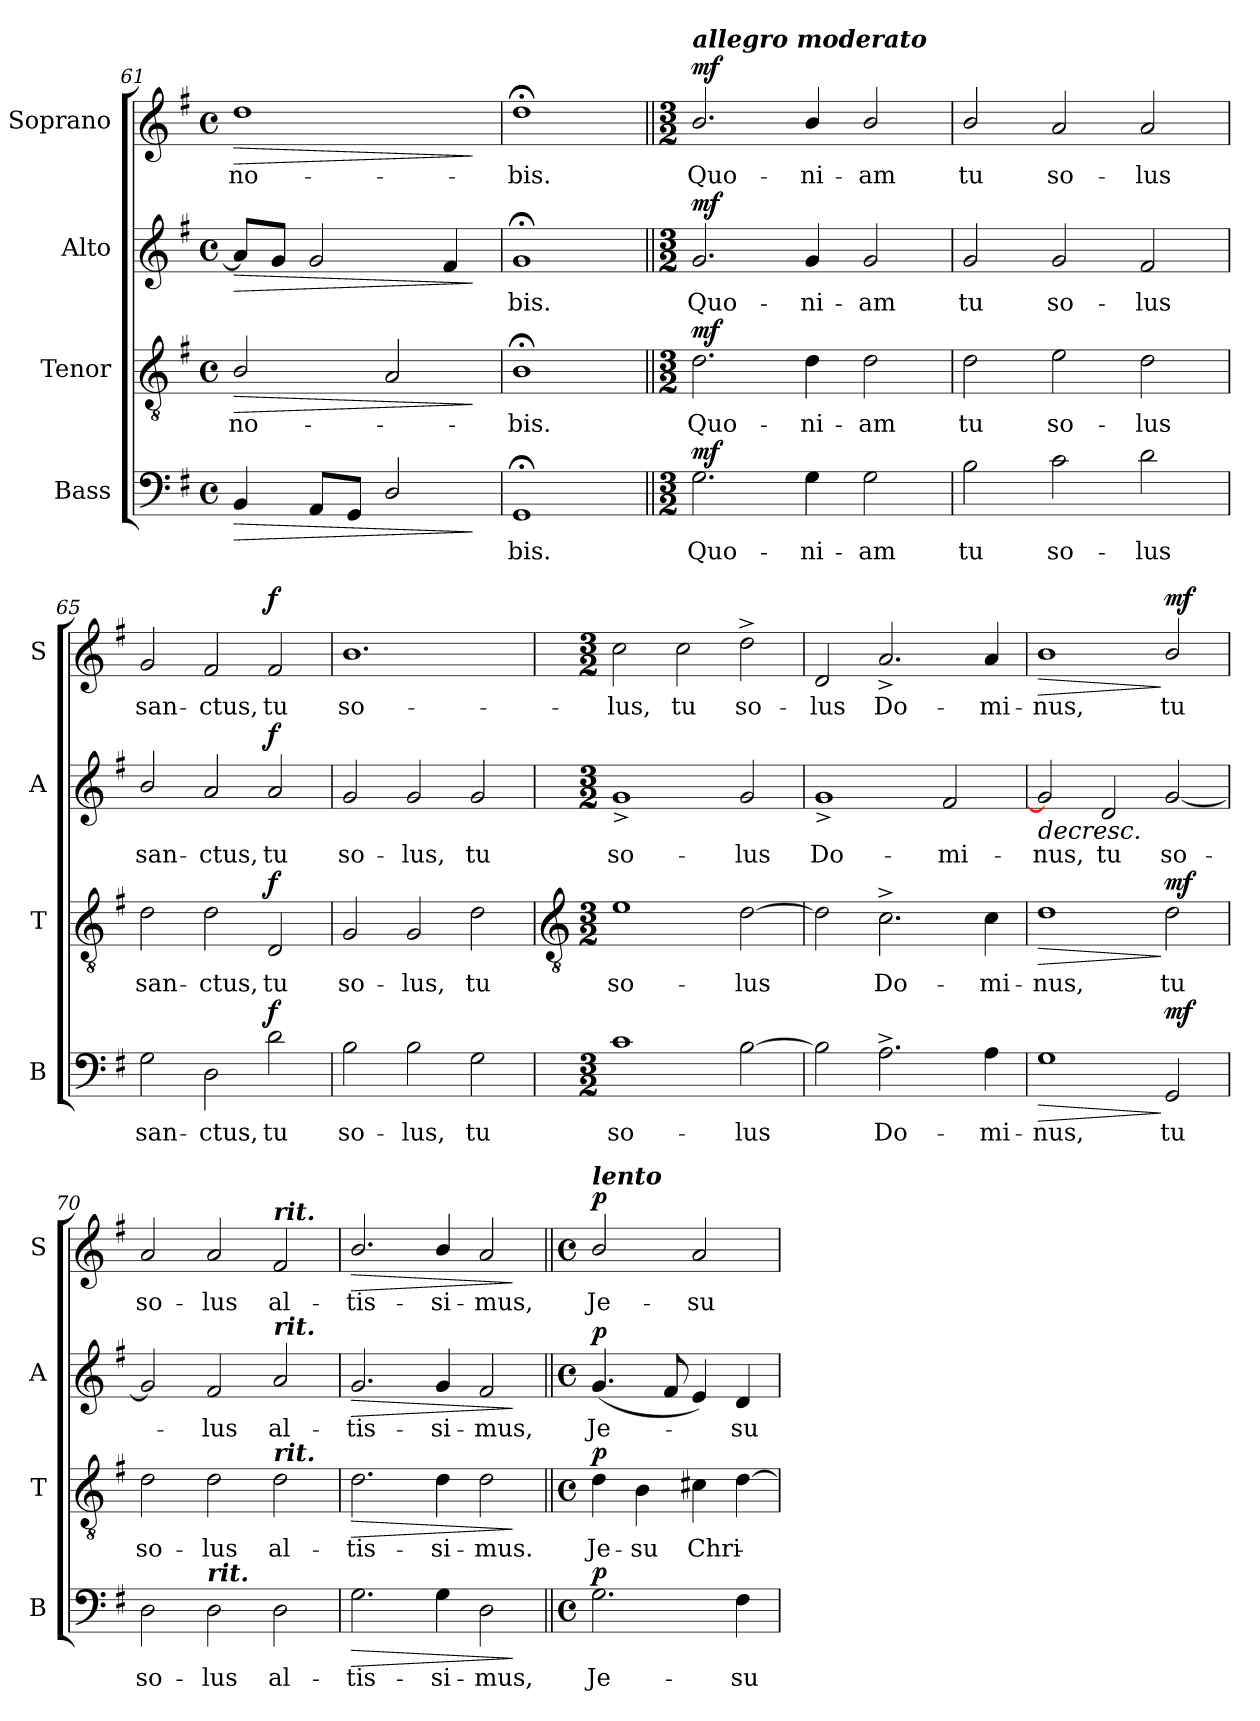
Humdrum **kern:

**kern	**text	**dynam	**kern	**text	**dynam	**kern	**text	**dynam	**kern	**text	**dynam
*part4	*part4	*part4	*part3	*part3	*part3	*part2	*part2	*part2	*part1	*part1	*part1
*staff4	*staff4	*staff4	*staff3	*staff3	*staff3	*staff2	*staff2	*staff2	*staff1	*staff1	*staff1
*I"Bass	*	*	*I"Tenor	*	*	*I"Alto	*	*	*I"Soprano	*	*
*I'B	*	*	*I'T	*	*	*I'A	*	*	*I'S	*	*
*clefF4	*	*	*clefGv2	*	*	*clefG2	*	*	*clefG2	*	*
*k[f#]	*	*	*k[f#]	*	*	*k[f#]	*	*	*k[f#]	*	*
*G:	*	*	*G:	*	*	*G:	*	*	*G:	*	*
*M4/4	*	*	*M4/4	*	*	*M4/4	*	*	*M4/4	*	*
*met(c)	*	*	*met(c)	*	*	*met(c)	*	*	*met(c)	*	*
=61	=61	=61	=61	=61	=61	=61	=61	=61	=61	=61	=61
!	!	!LO:HP:b	!	!LO:LY:b	!LO:HP:b	!	!	!LO:HP:b	!	!LO:LY:b	!LO:HP:b
4BB	.	>	2B/	no-	>	8aL]	.	>	1dd	no-	>
.	.	.	.	.	.	8gJ	.	.	.	.	.
8AAL	.	.	.	.	.	2g	.	.	.	.	.
8GGJ	.	.	.	.	.	.	.	.	.	.	.
2D/	.	.	2A	.	.	.	.	.	.	.	.
.	.	.	.	.	.	4f#	.	.	.	.	.
.	.	]	.	.	]	.	.	]	.	.	]
=62	=62	=62	=62	=62	=62	=62	=62	=62	=62	=62	=62
!	!LO:LY:b	!	!	!LO:LY:b	!	!	!LO:LY:b	!	!	!LO:LY:b	!
1GG;<	bis.	.	1B;<	bis.	.	1g;<	bis.	.	1dd;<	-bis.	.
=63||	=63||	=63||	=63||	=63||	=63||	=63||	=63||	=63||	=63||	=63||	=63||
*M3/2	*	*	*M3/2	*	*	*M3/2	*	*	*M3/2	*	*
*	*	*	*	*	*	*	*	*	*MM176	*	*
!	!	!	!	!	!	!	!	!	!LO:TX:a:Bi:t=allegro moderato	!	!
!	!LO:LY:b	!LO:DY:b	!	!LO:LY:b	!LO:DY:b	!	!LO:LY:b	!LO:DY:b	!	!LO:LY:b	!LO:DY:b
2.G	Quo-	mf	2.d	Quo-	mf	2.g	Quo-	mf	2.b/	Quo-	mf
!	!LO:LY:b	!	!	!LO:LY:b	!	!	!LO:LY:b	!	!	!LO:LY:b	!
4G	-ni-	.	4d	-ni-	.	4g	-ni-	.	4b/	-ni-	.
!	!LO:LY:b	!	!	!LO:LY:b	!	!	!LO:LY:b	!	!	!LO:LY:b	!
2G	-am	.	2d	-am	.	2g	-am	.	2b/	-am	.
=64	=64	=64	=64	=64	=64	=64	=64	=64	=64	=64	=64
!	!LO:LY:b	!	!	!LO:LY:b	!	!	!LO:LY:b	!	!	!LO:LY:b	!
2B	tu	.	2d	tu	.	2g	tu	.	2b/	tu	.
!	!LO:LY:b	!	!	!LO:LY:b	!	!	!LO:LY:b	!	!	!LO:LY:b	!
2c	so-	.	2e	so-	.	2g	so-	.	2a	so-	.
!	!LO:LY:b	!	!	!LO:LY:b	!	!	!LO:LY:b	!	!	!LO:LY:b	!
2d	-lus	.	2d	-lus	.	2f#	-lus	.	2a	-lus	.
=65	=65	=65	=65	=65	=65	=65	=65	=65	=65	=65	=65
!	!LO:LY:b	!	!	!LO:LY:b	!	!	!LO:LY:b	!	!	!LO:LY:b	!
2G	san-	.	2d	san-	.	2b/	san-	.	2g	san-	.
!	!LO:LY:b	!	!	!LO:LY:b	!	!	!LO:LY:b	!	!	!LO:LY:b	!
2D	-ctus,	.	2d	-ctus,	.	2a	-ctus,	.	2f#	-ctus,	.
!	!LO:LY:b	!LO:DY:b	!	!LO:LY:b	!LO:DY:b	!	!LO:LY:b	!LO:DY:b	!	!LO:LY:b	!LO:DY:b
2d	tu	f	2D	tu	f	2a	tu	f	2f#	tu	f
=66	=66	=66	=66	=66	=66	=66	=66	=66	=66	=66	=66
!	!LO:LY:b	!	!	!LO:LY:b	!	!	!LO:LY:b	!	!	!LO:LY:b	!
2B	so-	.	2G	so-	.	2g	so-	.	1.b	so-	.
!	!LO:LY:b	!	!	!LO:LY:b	!	!	!LO:LY:b	!	!	!	!
2B	-lus,	.	2G	-lus,	.	2g	-lus,	.	.	.	.
!	!LO:LY:b	!	!	!LO:LY:b	!	!	!LO:LY:b	!	!	!	!
2G	tu	.	2d	tu	.	2g	tu	.	.	.	.
!!LO:LB:g=z
=67	=67	=67	=67	=67	=67	=67	=67	=67	=67	=67	=67
*	*	*	*clefGv2	*	*	*	*	*	*	*	*
*M3/2	*	*	*M3/2	*	*	*M3/2	*	*	*M3/2	*	*
!	!LO:LY:b	!	!	!LO:LY:b	!	!	!LO:LY:b	!	!	!LO:LY:b	!
1c	so-	.	1e	so-	.	1g^	so-	.	2cc	-lus,	.
!	!	!	!	!	!	!	!	!	!	!LO:LY:b	!
.	.	.	.	.	.	.	.	.	2cc	tu	.
!	!LO:LY:b	!	!	!LO:LY:b	!	!	!LO:LY:b	!	!	!LO:LY:b	!
[2B	-lus	.	[2d	-lus	.	2g	-lus	.	2dd^	so-	.
=68	=68	=68	=68	=68	=68	=68	=68	=68	=68	=68	=68
!	!	!	!	!	!	!	!LO:LY:b	!	!	!LO:LY:b	!
2B]	.	.	2d]	.	.	1g^	Do-	.	2d	-lus	.
!	!LO:LY:b	!	!	!LO:LY:b	!	!	!	!	!	!LO:LY:b	!
2.A^	Do-	.	2.c^	Do-	.	.	.	.	2.a^	Do-	.
!	!	!	!	!	!	!	!LO:LY:b	!	!	!	!
.	.	.	.	.	.	2f#	-mi-	.	.	.	.
!	!LO:LY:b	!	!	!LO:LY:b	!	!	!	!	!	!LO:LY:b	!
4A	-mi-	.	4c	-mi-	.	.	.	.	4a	-mi-	.
=69	=69	=69	=69	=69	=69	=69	=69	=69	=69	=69	=69
!	!LO:LY:b	!LO:HP:b	!	!LO:LY:b	!LO:HP:b	!	!LO:LY:b	!LO:HP:b	!	!LO:LY:b	!LO:HP:b
1G	-nus,	>	1d	-nus,	>	2g]	-nus,	>	1b	-nus,	>
!	!	!	!	!	!	!	!LO:LY:b	!LO:DY:b	!	!	!
!	!	!	!	!	!	!	!	!LO:DY:n=1:a	!	!	!
.	.	.	.	.	.	2d	tu	mf mf	.	.	.
!	!LO:LY:b	!LO:DY:n=1:b	!	!LO:LY:b	!LO:DY:n=1:b	!	!LO:LY:b	!	!	!LO:LY:b	!LO:DY:n=1:b
2GG	tu	] mf	2d	tu	] mf	[2g	so-	]	2b/	tu	] mf
=70	=70	=70	=70	=70	=70	=70	=70	=70	=70	=70	=70
!	!LO:LY:b	!	!	!LO:LY:b	!	!	!	!	!	!LO:LY:b	!
2D	so-	.	2d	so-	.	2g]	.	.	2a	so-	.
!LO:TX:a:Bi:t=rit.	!	!	!	!	!	!	!	!	!	!	!
!	!LO:LY:b	!	!	!LO:LY:b	!	!	!LO:LY:b	!	!	!LO:LY:b	!
2D	-lus	.	2d	-lus	.	2f#	lus	.	2a	-lus	.
!	!	!	!	!	!	!	!	!	!LO:TX:a:Bi:t=rit.	!	!
!	!	!	!	!	!	!LO:TX:a:Bi:t=rit.	!	!	!	!	!
!	!	!	!LO:TX:a:Bi:t=rit.	!	!	!	!	!	!	!	!
!	!LO:LY:b	!	!	!LO:LY:b	!	!	!LO:LY:b	!	!	!LO:LY:b	!
2D	al-	.	2d	al-	.	2a	al-	.	2f#	al-	.
=71	=71	=71	=71	=71	=71	=71	=71	=71	=71	=71	=71
!	!LO:LY:b	!LO:HP:b	!	!LO:LY:b	!LO:HP:b	!	!LO:LY:b	!LO:HP:b	!	!LO:LY:b	!LO:HP:b
2.G	-tis-	>	2.d	-tis-	>	2.g	-tis-	>	2.b/	-tis-	>
!	!LO:LY:b	!	!	!LO:LY:b	!	!	!LO:LY:b	!	!	!LO:LY:b	!
4G	-si-	.	4d	-si-	.	4g	-si-	.	4b/	-si-	.
!	!LO:LY:b	!	!	!LO:LY:b	!	!	!LO:LY:b	!	!	!LO:LY:b	!
2D	-mus,	.	2d	-mus.	.	2f#	-mus,	.	2a	-mus,	.
.	.	]	.	.	]	.	.	]	.	.	]
=72||	=72||	=72||	=72||	=72||	=72||	=72||	=72||	=72||	=72||	=72||	=72||
*M4/4	*	*	*M4/4	*	*	*M4/4	*	*	*M4/4	*	*
*met(c)	*	*	*met(c)	*	*	*met(c)	*	*	*met(c)	*	*
*	*	*	*	*	*	*	*	*	*MM69	*	*
!	!	!	!	!	!	!	!	!	!LO:TX:a:Bi:t=lento	!	!
!	!LO:LY:b	!LO:DY:b	!	!LO:LY:b	!LO:DY:b	!	!LO:LY:b	!LO:DY:b	!	!LO:LY:b	!LO:DY:b
2.G	Je-	p	4d	Je-	p	(<4.g	Je-	p	2b/	Je-	p
!	!	!	!	!LO:LY:b	!	!	!	!	!	!	!
.	.	.	4B	-su	.	.	.	.	.	.	.
.	.	.	.	.	.	8f#	.	.	.	.	.
!	!	!	!	!LO:LY:b	!	!	!	!	!	!LO:LY:b	!
.	.	.	4c#X	Chri-	.	4e)	.	.	2a	-su	.
!	!LO:LY:b	!	!	!	!	!	!LO:LY:b	!	!	!	!
4F#	-su	.	[4d	.	.	4d	su	.	.	.	.
=	=	=	=	=	=	=	=	=	=	=	=
*-	*-	*-	*-	*-	*-	*-	*-	*-	*-	*-	*-
